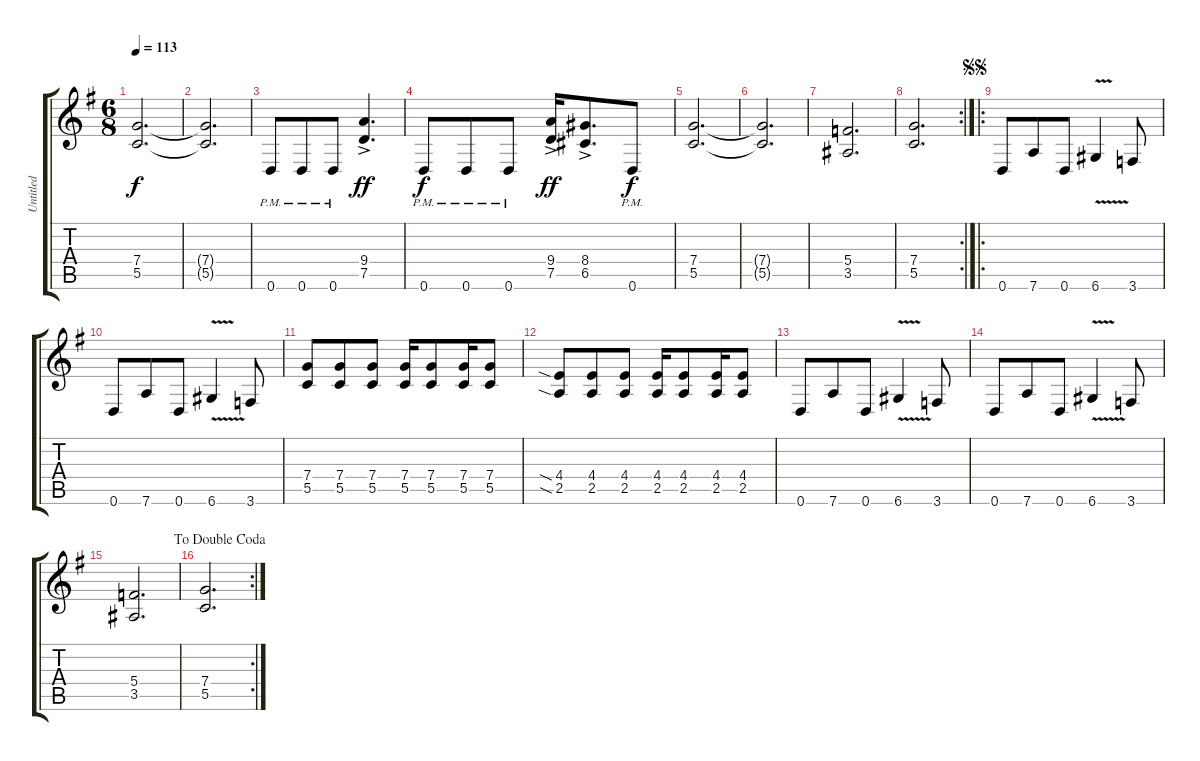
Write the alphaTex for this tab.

\track ("Untitled" "Untitled") {instrument distortionguitar}
\staff {score tabs}
\tuning (D4 A3 F3 C3 G2 D2) {hide}
\ts (6 8)
\tempo 113
\clef g2
\ks g
(7.4 5.5).2{d dy f} |
(7.4{t} 5.5{t}).2{d} |
0.6{pm}.8 0.6{pm}.8 0.6{pm}.8 (9.4{ac} 7.5{ac}).4{d dy ff} |
0.6{pm}.8{dy f} 0.6{pm}.8 0.6{pm}.8 (9.4{ac} 7.5{ac}).16{dy ff} (8.4{ac} 6.5{ac}).8{d} 0.6{pm}.8{dy f} |
(7.4 5.5).2{d} |
(7.4{t} 5.5{t}).2{d} |
(5.4 3.5).2{d} |
\rc 2
(7.4 5.5).2{d} |
\ro
\jump segnosegno
0.6.8 7.6.8 0.6.8 6.6{v}.4 3.6.8 |
0.6.8 7.6.8 0.6.8 6.6{v}.4 3.6.8 |
(7.4 5.5).8 (7.4 5.5).8 (7.4 5.5).8 (7.4 5.5).16 (7.4 5.5).8 (7.4 5.5).16 (7.4 5.5).8 |
(4.4{sia} 2.5{sia}).8 (4.4 2.5).8 (4.4 2.5).8 (4.4 2.5).16 (4.4 2.5).8 (4.4 2.5).16 (4.4 2.5).8 |
0.6.8 7.6.8 0.6.8 6.6{v}.4 3.6.8 |
0.6.8 7.6.8 0.6.8 6.6{v}.4 3.6.8 |
(5.4 3.5).2{d} |
\rc 2
\jump dadoublecoda
(7.4 5.5).2{d}
